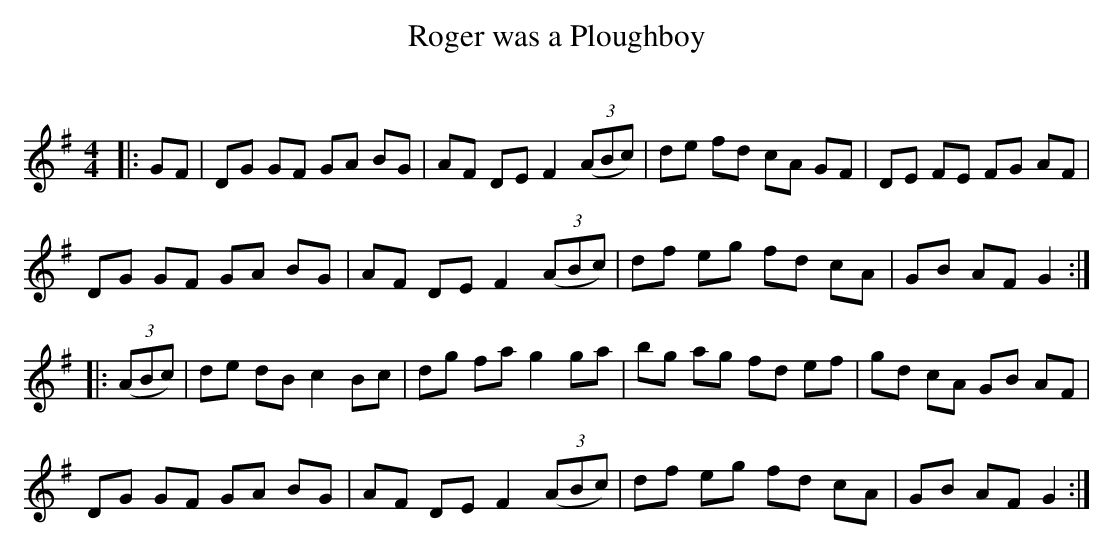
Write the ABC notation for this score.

X:1
T: Roger was a Ploughboy
C:
Q: 232
K:G
M:4/4
L:1/8
|:GF|DG GF GA BG|AF DE F2 ((3ABc) |de fd cA GF|DE FE FG AF|
DG GF GA BG|AF DE F2 ((3ABc) |df eg fd cA|GB AF G2:|
|:((3ABc) |de dB c2 Bc|dg fa g2 ga|bg ag fd ef|gd cA GB AF|
DG GF GA BG|AF DE F2 ((3ABc) |df eg fd cA|GB AF G2:|
